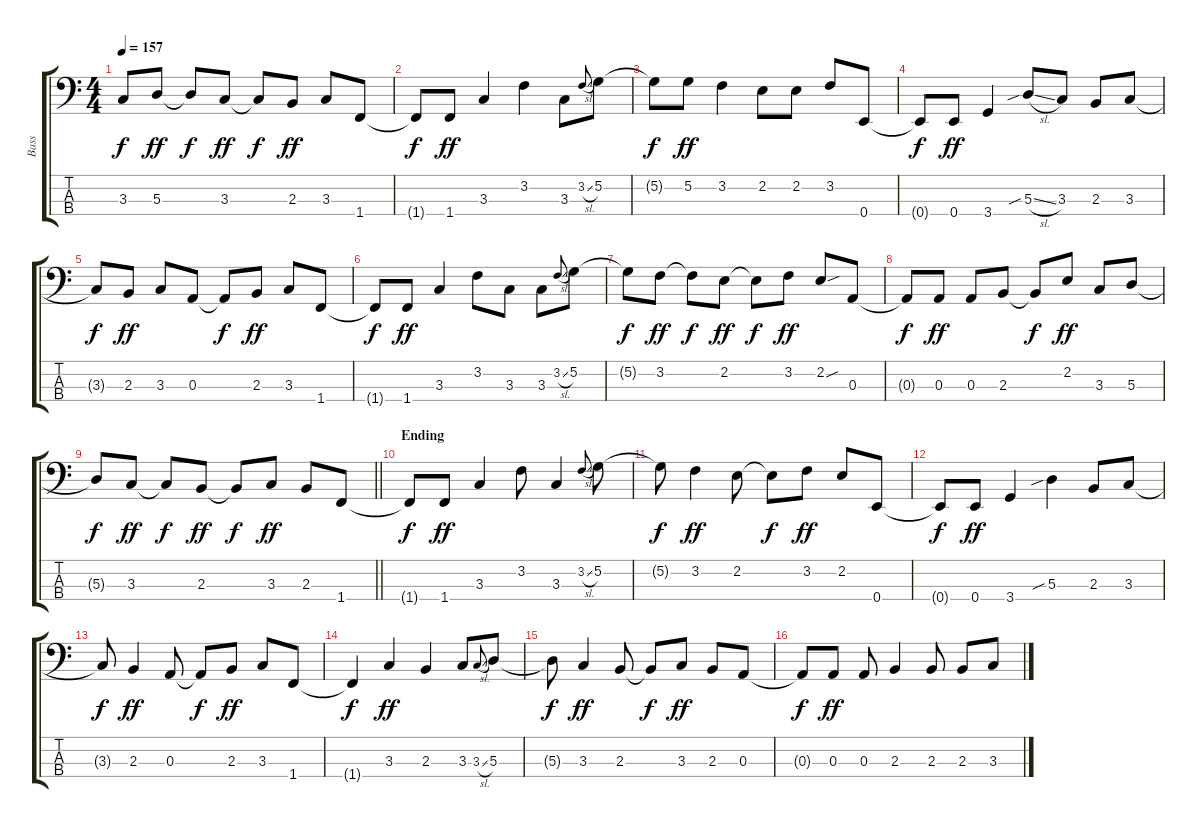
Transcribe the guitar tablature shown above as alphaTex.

\track ("Bass" "Bass") {instrument electricbasspick}
\staff {score tabs}
\tuning (G2 D2 A1 E1) {hide}
\ts (4 4)
\tempo 157
\clef f4
\ks c
3.3{t}.8{dy f} 5.3.8{dy ff} 5.3{t}.8{dy f} 3.3.8{dy ff} 3.3{t}.8{dy f} 2.3.8{dy ff} 3.3.8 1.4.8 |
1.4{t}.8{dy f} 1.4.8{dy ff} 3.3.4 3.2.4 3.3.8 3.2{sl}.8{gr onbeat} 5.2.8 |
5.2{t}.8{dy f} 5.2.8{dy ff} 3.2.4 2.2.8 2.2.8 3.2.8 0.4.8 |
0.4{t}.8{dy f} 0.4.8{dy ff} 3.4.4 5.3{sib sl}.8 3.3.8 2.3.8 3.3.8 |
3.3{t}.8{dy f} 2.3.8{dy ff} 3.3.8 0.3.8 0.3{t}.8{dy f} 2.3.8{dy ff} 3.3.8 1.4.8 |
1.4{t}.8{dy f} 1.4.8{dy ff} 3.3.4 3.2.8 3.3.8 3.3.8 3.2{sl}.8{gr onbeat} 5.2.8 |
5.2{t}.8{dy f} 3.2.8{dy ff} 3.2{t}.8{dy f} 2.2.8{dy ff} 2.2{t}.8{dy f} 3.2.8{dy ff} 2.2{sou}.8 0.3.8 |
0.3{t}.8{dy f} 0.3.8{dy ff} 0.3.8 2.3.8 2.3{t}.8{dy f} 2.2.8{dy ff} 3.3.8 5.3.8 |
\barLineRight lightlight
5.3{t}.8{dy f} 3.3.8{dy ff} 3.3{t}.8{dy f} 2.3.8{dy ff} 2.3{t}.8{dy f} 3.3.8{dy ff} 2.3.8 1.4.8 |
\section ("" "Ending")
1.4{t}.8{dy f} 1.4.8{dy ff} 3.3.4 3.2.8 3.3.4 3.2{sl}.8{gr onbeat} 5.2.8 |
5.2{t}.8{dy f} 3.2.4{dy ff} 2.2.8 2.2{t}.8{dy f} 3.2.8{dy ff} 2.2.8 0.4.8 |
0.4{t}.8{dy f} 0.4.8{dy ff} 3.4.4 5.3{sib}.4 2.3.8 3.3.8 |
3.3{t}.8{dy f} 2.3.4{dy ff} 0.3.8 0.3{t}.8{dy f} 2.3.8{dy ff} 3.3.8 1.4.8 |
1.4{t}.4{dy f} 3.3.4{dy ff} 2.3.4 3.3.8 3.3{sl}.8{gr onbeat} 5.3.8 |
5.3{t}.8{dy f} 3.3.4{dy ff} 2.3.8 2.3{t}.8{dy f} 3.3.8{dy ff} 2.3.8 0.3.8 |
0.3{t}.8{dy f} 0.3.8{dy ff} 0.3.8 2.3.4 2.3.8 2.3.8 3.3.8
